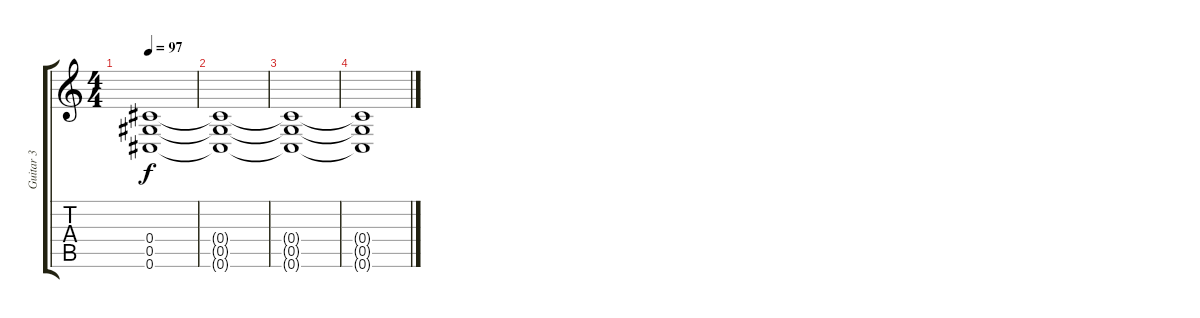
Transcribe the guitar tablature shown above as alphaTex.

\track ("Guitar 3" "Guitar 3") {instrument distortionguitar}
\staff {score tabs}
\tuning (Eb4 Bb3 Gb3 Db3 Ab2 Db2) {hide}
\ts (4 4)
\tempo 97
\clef g2
\ks c
(0.4 0.5 0.6).1{dy f volume 0} |
(0.4{t} 0.5{t} 0.6{t}).1 |
(0.4{t} 0.5{t} 0.6{t}).1 |
(0.4{t} 0.5{t} 0.6{t}).1
